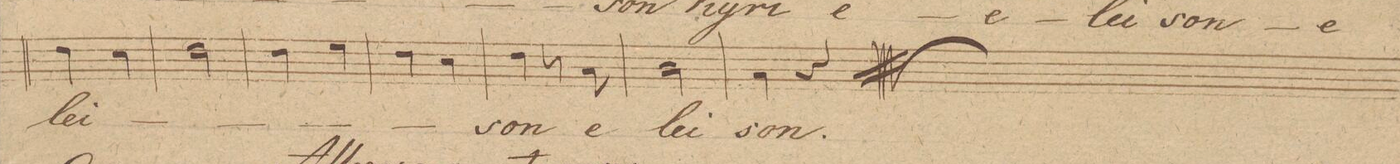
**kern	**text
*I"Tenore 2do	*
*clefC4	*
*k[]	*
*M2/4	*
4c\	-lei-
4B\	.
=67	=67
2c\	.
=68	=68
4c\	.
4d\	.
=69	=69
4c\	.
4B\	.
=70	=70
4c\	-son
8r	.
8G\	e-
=71	=71
2A\	-lei-
=72	=72
4G\	-son.
4r	.
==	==
*-	*-
